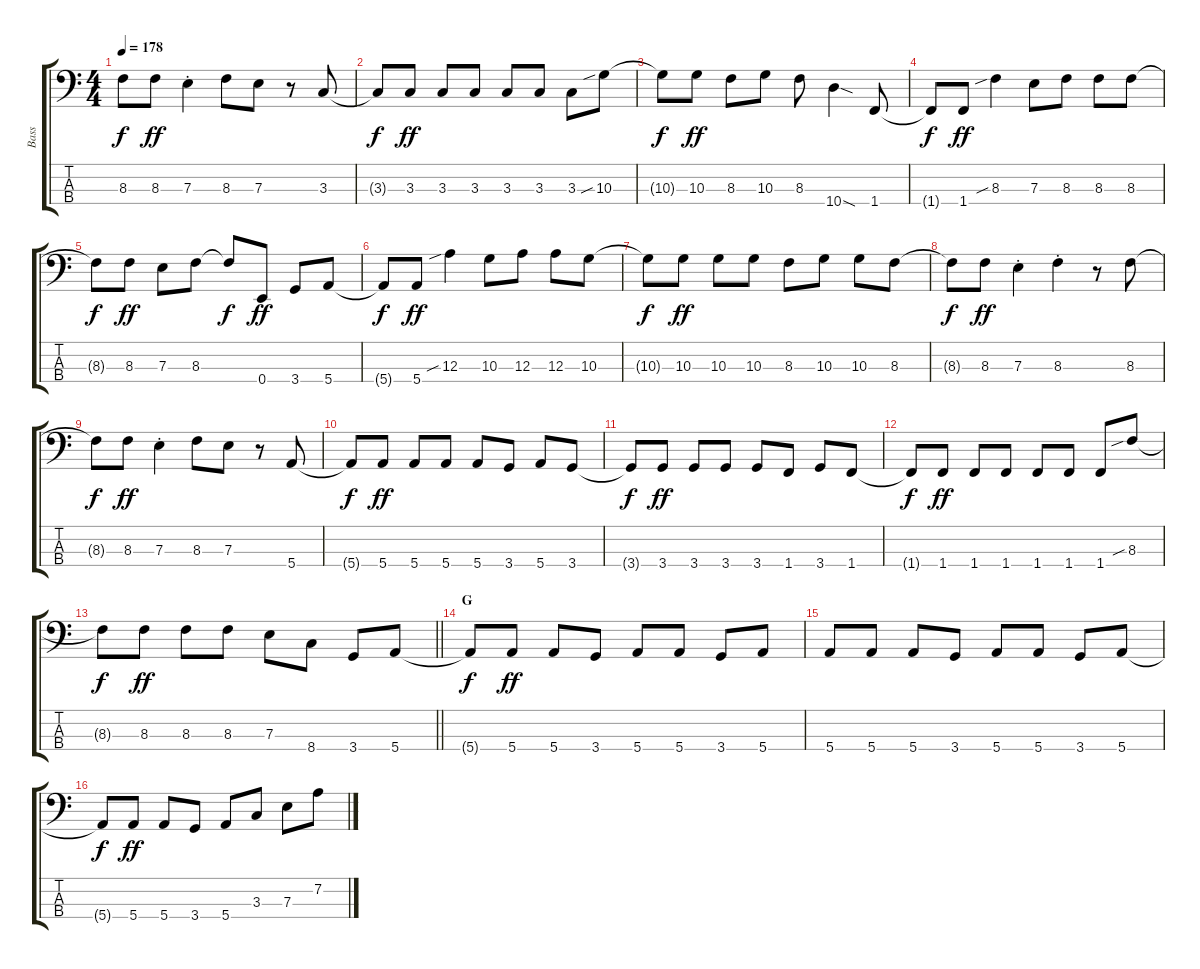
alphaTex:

\track ("Bass" "Bass") {instrument electricbasspick}
\staff {score tabs}
\tuning (G2 D2 A1 E1) {hide}
\ts (4 4)
\tempo 178
\clef f4
\ks c
8.3{t}.8{dy f} 8.3.8{dy ff} 7.3{st}.4 8.3.8 7.3.8 r.8 3.3.8 |
3.3{t}.8{dy f} 3.3.8{dy ff} 3.3.8 3.3.8 3.3.8 3.3.8 3.3.8 10.3{sib}.8 |
10.3{t}.8{dy f} 10.3.8{dy ff} 8.3.8 10.3.8 8.3.8 10.4{sod}.4 1.4.8 |
1.4{t}.8{dy f} 1.4.8{dy ff} 8.3{sib}.4 7.3.8 8.3.8 8.3.8 8.3.8 |
8.3{t}.8{dy f} 8.3.8{dy ff} 7.3.8 8.3.8 8.3{t}.8{dy f} 0.4.8{dy ff} 3.4.8 5.4.8 |
5.4{t}.8{dy f} 5.4.8{dy ff} 12.3{sib}.4 10.3.8 12.3.8 12.3.8 10.3.8 |
10.3{t}.8{dy f} 10.3.8{dy ff} 10.3.8 10.3.8 8.3.8 10.3.8 10.3.8 8.3.8 |
8.3{t}.8{dy f} 8.3.8{dy ff} 7.3{st}.4 8.3{st}.4 r.8 8.3.8 |
8.3{t}.8{dy f} 8.3.8{dy ff} 7.3{st}.4 8.3.8 7.3.8 r.8 5.4.8 |
5.4{t}.8{dy f} 5.4.8{dy ff} 5.4.8 5.4.8 5.4.8 3.4.8 5.4.8 3.4.8 |
3.4{t}.8{dy f} 3.4.8{dy ff} 3.4.8 3.4.8 3.4.8 1.4.8 3.4.8 1.4.8 |
1.4{t}.8{dy f} 1.4.8{dy ff} 1.4.8 1.4.8 1.4.8 1.4.8 1.4.8 8.3{sib}.8 |
\barLineRight lightlight
8.3{t}.8{dy f} 8.3.8{dy ff} 8.3.8 8.3.8 7.3.8 8.4.8 3.4.8 5.4.8 |
\section ("" "G")
5.4{t}.8{dy f} 5.4.8{dy ff} 5.4.8 3.4.8 5.4.8 5.4.8 3.4.8 5.4.8 |
5.4.8 5.4.8 5.4.8 3.4.8 5.4.8 5.4.8 3.4.8 5.4.8 |
5.4{t}.8{dy f} 5.4.8{dy ff} 5.4.8 3.4.8 5.4.8 3.3.8 7.3.8 7.2.8
